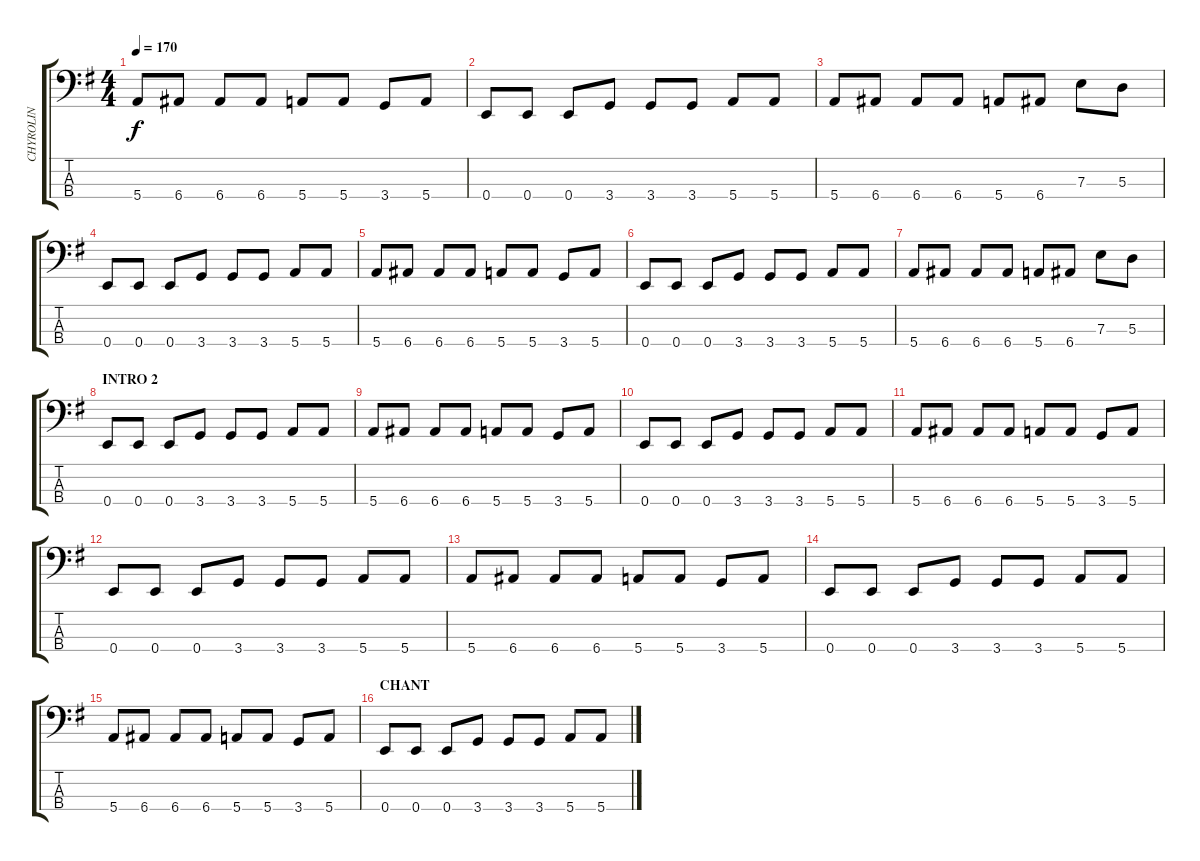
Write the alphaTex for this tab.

\track ("CHYROLIN" "CHYROLIN") {instrument electricbasspick}
\staff {score tabs}
\tuning (G2 D2 A1 E1) {hide}
\ts (4 4)
\tempo 170
\clef f4
\ks eminor
5.4.8{dy f} 6.4.8 6.4.8 6.4.8 5.4.8 5.4.8 3.4.8 5.4.8 |
0.4.8 0.4.8 0.4.8 3.4.8 3.4.8 3.4.8 5.4.8 5.4.8 |
5.4.8 6.4.8 6.4.8 6.4.8 5.4.8 6.4.8 7.3.8 5.3.8 |
0.4.8 0.4.8 0.4.8 3.4.8 3.4.8 3.4.8 5.4.8 5.4.8 |
5.4.8 6.4.8 6.4.8 6.4.8 5.4.8 5.4.8 3.4.8 5.4.8 |
0.4.8 0.4.8 0.4.8 3.4.8 3.4.8 3.4.8 5.4.8 5.4.8 |
5.4.8 6.4.8 6.4.8 6.4.8 5.4.8 6.4.8 7.3.8 5.3.8 |
\section ("" "INTRO 2")
0.4.8 0.4.8 0.4.8 3.4.8 3.4.8 3.4.8 5.4.8 5.4.8 |
5.4.8 6.4.8 6.4.8 6.4.8 5.4.8 5.4.8 3.4.8 5.4.8 |
0.4.8 0.4.8 0.4.8 3.4.8 3.4.8 3.4.8 5.4.8 5.4.8 |
5.4.8 6.4.8 6.4.8 6.4.8 5.4.8 5.4.8 3.4.8 5.4.8 |
0.4.8 0.4.8 0.4.8 3.4.8 3.4.8 3.4.8 5.4.8 5.4.8 |
5.4.8 6.4.8 6.4.8 6.4.8 5.4.8 5.4.8 3.4.8 5.4.8 |
0.4.8 0.4.8 0.4.8 3.4.8 3.4.8 3.4.8 5.4.8 5.4.8 |
5.4.8 6.4.8 6.4.8 6.4.8 5.4.8 5.4.8 3.4.8 5.4.8 |
\section ("" "CHANT")
0.4.8 0.4.8 0.4.8 3.4.8 3.4.8 3.4.8 5.4.8 5.4.8
